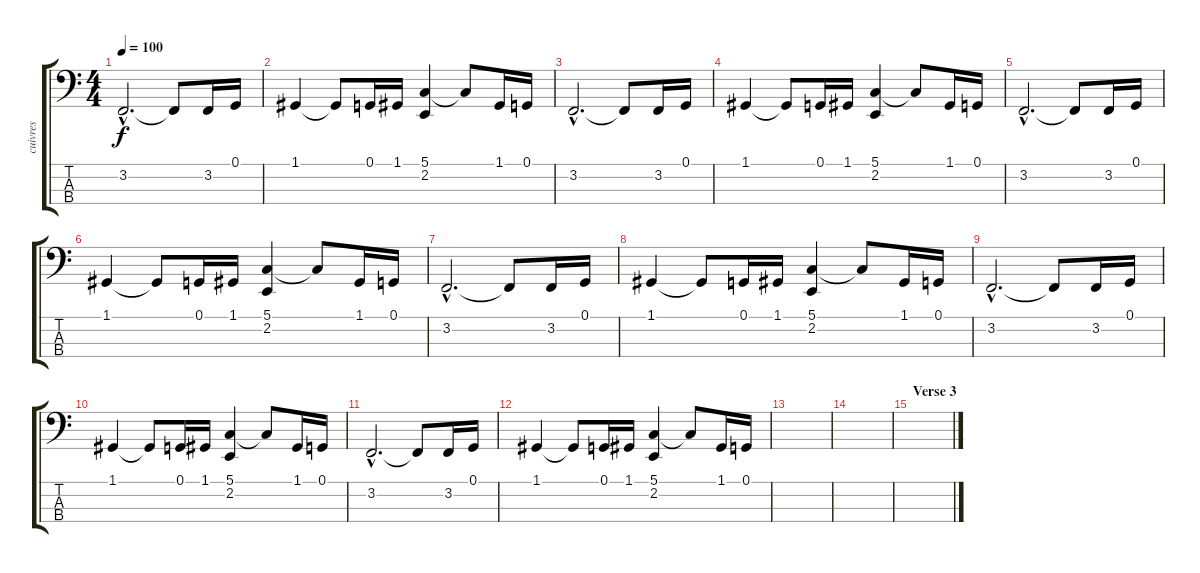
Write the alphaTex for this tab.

\track ("cuivres" "cuivres") {instrument tuba}
\staff {score tabs}
\tuning (G2 D2 A1 E1) {hide}
\ts (4 4)
\tempo 100
\clef f4
\ks c
3.2{hac}.2{d dy f} 3.2{t}.8 3.2.16 0.1.16 |
1.1.4 1.1{t}.8 0.1.16 1.1.16 (5.1 2.2).4 5.1{t}.8 1.1.16 0.1.16 |
3.2{hac}.2{d} 3.2{t}.8 3.2.16 0.1.16 |
1.1.4 1.1{t}.8 0.1.16 1.1.16 (5.1 2.2).4 5.1{t}.8 1.1.16 0.1.16 |
3.2{hac}.2{d} 3.2{t}.8 3.2.16 0.1.16 |
1.1.4 1.1{t}.8 0.1.16 1.1.16 (5.1 2.2).4 5.1{t}.8 1.1.16 0.1.16 |
3.2{hac}.2{d} 3.2{t}.8 3.2.16 0.1.16 |
1.1.4 1.1{t}.8 0.1.16 1.1.16 (5.1 2.2).4 5.1{t}.8 1.1.16 0.1.16 |
3.2{hac}.2{d} 3.2{t}.8 3.2.16 0.1.16 |
1.1.4 1.1{t}.8 0.1.16 1.1.16 (5.1 2.2).4 5.1{t}.8 1.1.16 0.1.16 |
3.2{hac}.2{d} 3.2{t}.8 3.2.16 0.1.16 |
1.1.4 1.1{t}.8 0.1.16 1.1.16 (5.1 2.2).4 5.1{t}.8 1.1.16 0.1.16 |
|
|
\section ("" "Verse 3")
